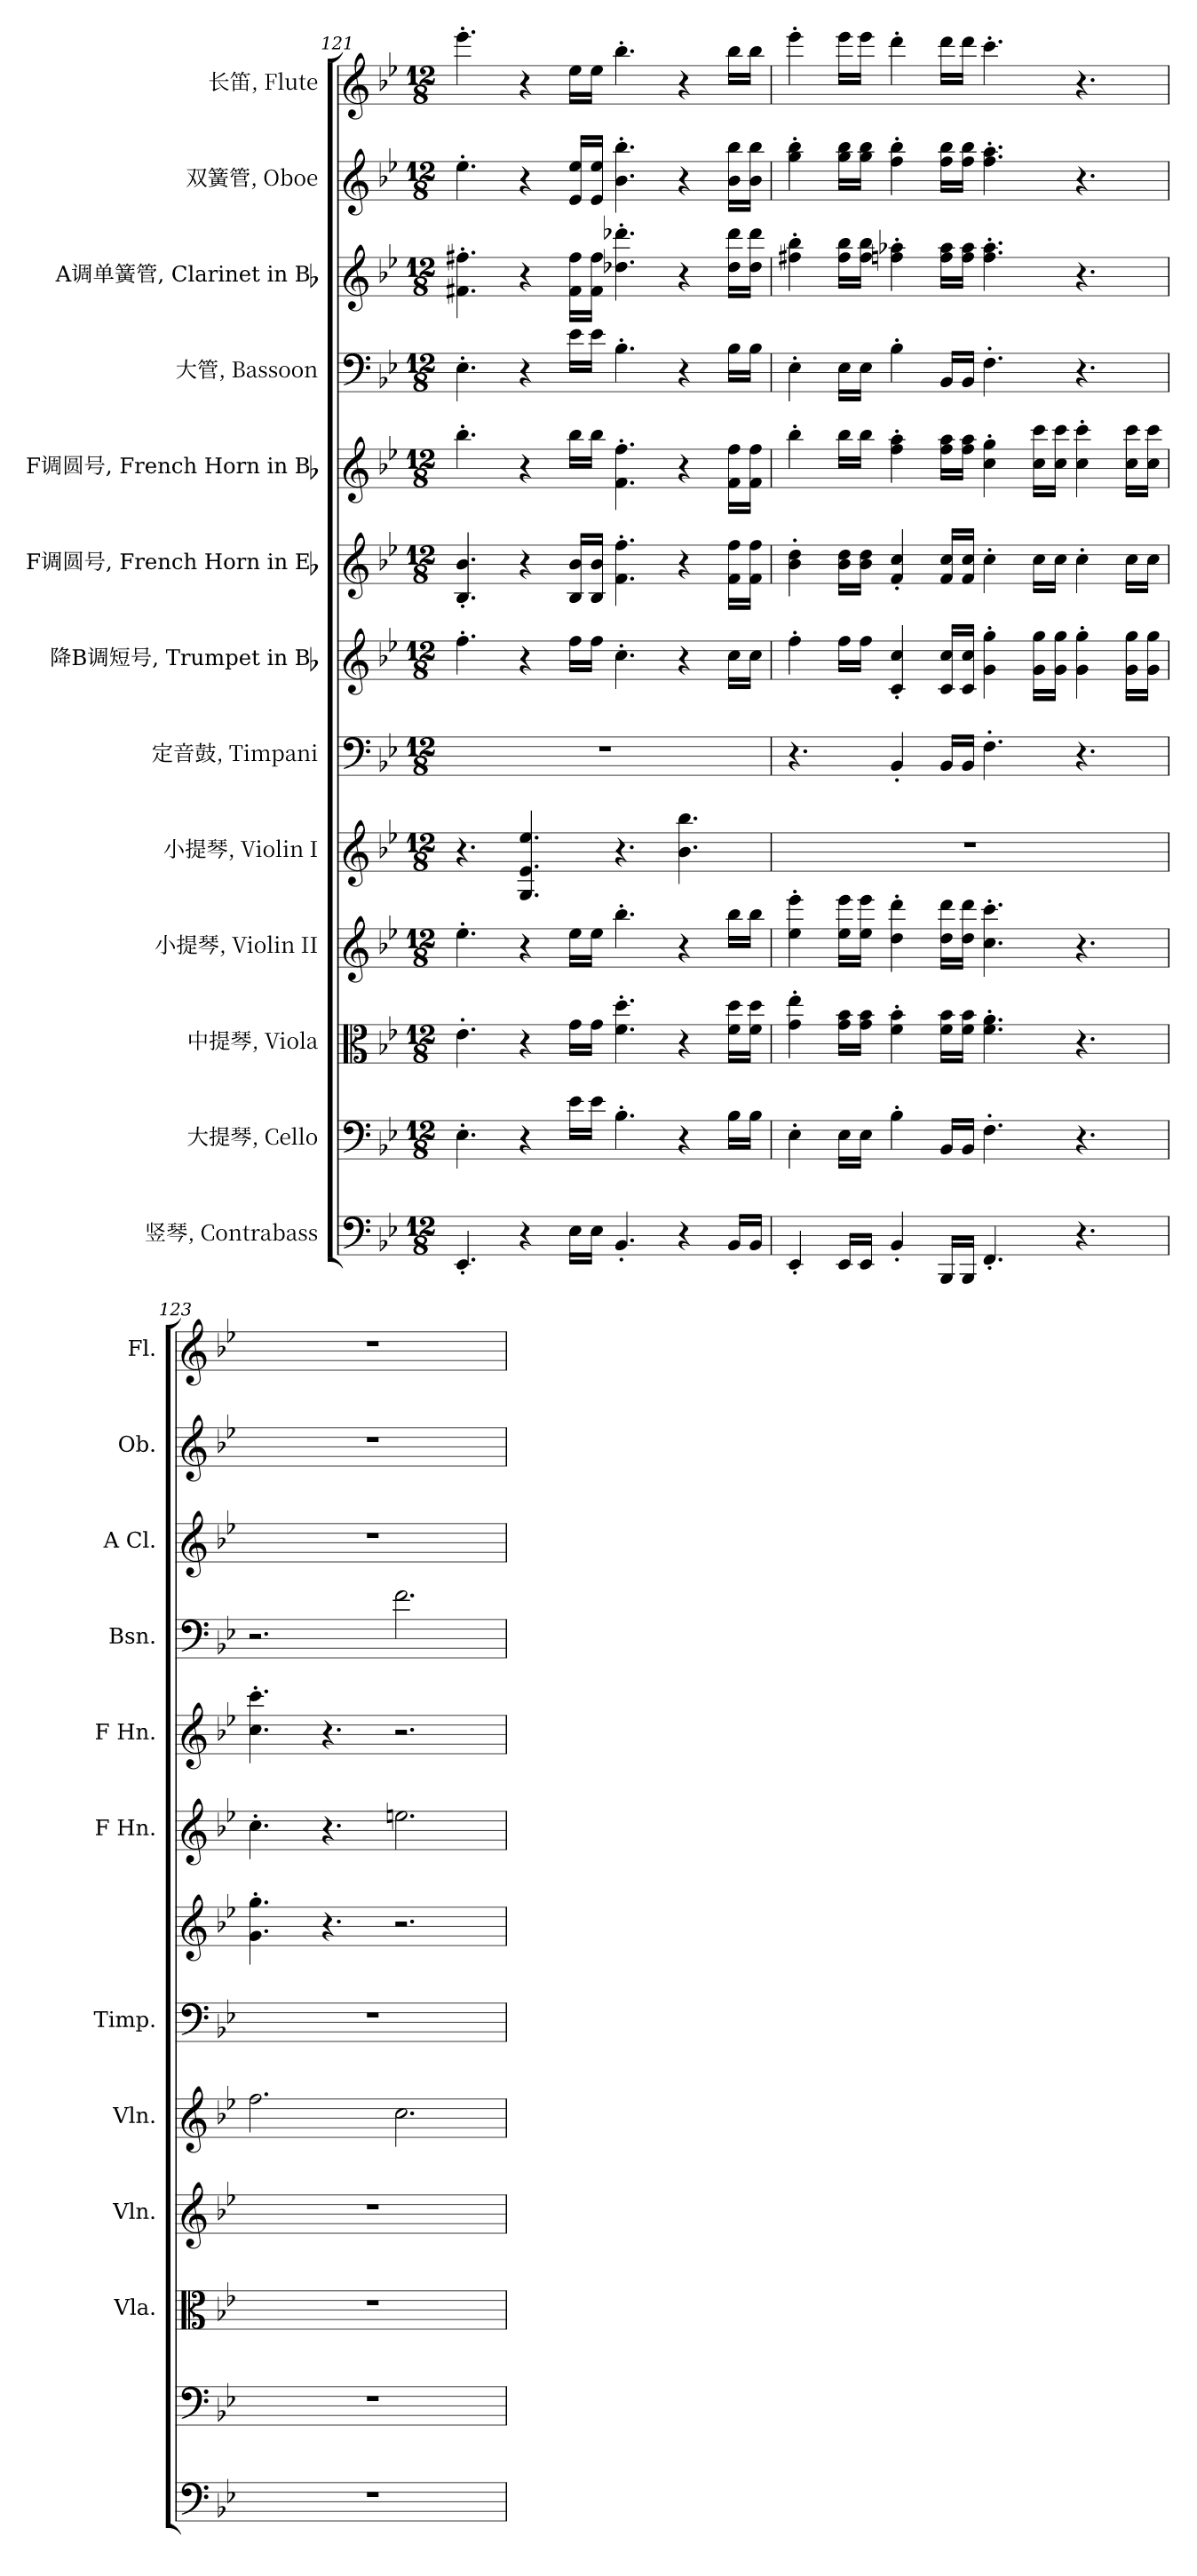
**kern	**kern	**kern	**kern	**kern	**kern	**kern	**kern	**kern	**kern	**kern	**kern	**kern
*part13	*part12	*part11	*part10	*part9	*part8	*part7	*part6	*part5	*part4	*part3	*part2	*part1
*staff13	*staff12	*staff11	*staff10	*staff9	*staff8	*staff7	*staff6	*staff5	*staff4	*staff3	*staff2	*staff1
*I"竖琴, Contrabass	*I"大提琴, Cello	*I"中提琴, Viola	*I"小提琴, Violin II	*I"小提琴, Violin I	*I"定音鼓, Timpani	*I"降B调短号, Trumpet in B-flat	*I"F调圆号, French Horn in E-flat	*I"F调圆号, French Horn in B-flat	*I"大管, Bassoon	*I"A调单簧管, Clarinet in B-flat	*I"双簧管, Oboe	*I"长笛, Flute
*	*	*I'Vla.	*I'Vln.	*I'Vln.	*I'Timp.	*	*I'F Hn.	*I'F Hn.	*I'Bsn.	*I'A Cl.	*I'Ob.	*I'Fl.
*clefF4	*clefF4	*clefC3	*clefG2	*clefG2	*clefF4	*clefG2	*clefG2	*clefG2	*clefF4	*clefG2	*clefG2	*clefG2
*	*	*	*	*	*	*ITrd1c2	*ITrd4c7	*ITrd4c7	*	*ITrd2c3	*	*
*k[b-e-]	*k[b-e-]	*k[b-e-]	*k[b-e-]	*k[b-e-]	*k[b-e-]	*k[b-e-a-d-]	*k[b-e-a-]	*k[b-e-a-]	*k[b-e-]	*k[f#]	*k[b-e-]	*k[b-e-]
*M12/8	*M12/8	*M12/8	*M12/8	*M12/8	*M12/8	*M12/8	*M12/8	*M12/8	*M12/8	*M12/8	*M12/8	*M12/8
=121	=121	=121	=121	=121	=121	=121	=121	=121	=121	=121	=121	=121
4.EE-'/	4.E-'\	4.e-'\	4.ee-'\	4.r	1.r	4.ee-'\	4.E-/' 4.e-/'	4.ee-'\	4.E-'\	4.d#X\' 4.dd#X\'	4.ee-'\	4.eee-'\
4r	4r	4r	4r	4.G/ 4.e-/ 4.ee-/	.	4r	4r	4r	4r	4r	4r	4r
16E-\LL	16e-\LL	16g\LL	16ee-\LL	.	.	16ee-\LL	16E-/ 16e-/LL	16ee-\LL	16e-\LL	16d#\ 16dd#\LL	16e-/ 16ee-/LL	16ee-\LL
16E-\JJ	16e-\JJ	16g\JJ	16ee-\JJ	.	.	16ee-\JJ	16E-/ 16e-/JJ	16ee-\JJ	16e-\JJ	16d#\ 16dd#\JJ	16e-/ 16ee-/JJ	16ee-\JJ
4.BB-'/	4.B-'\	4.f\' 4.dd\'	4.bb-'\	4.r	.	4.b-'\	4.B-\' 4.b-\'	4.B-\' 4.b-\'	4.B-'\	4.b-X\' 4.bb-X\'	4.b-\' 4.bb-\'	4.bb-'\
4r	4r	4r	4r	4.b-\ 4.bb-\	.	4r	4r	4r	4r	4r	4r	4r
16BB-/LL	16B-\LL	16f\ 16dd\LL	16bb-\LL	.	.	16b-\LL	16B-\ 16b-\LL	16B-\ 16b-\LL	16B-\LL	16b-\ 16bb-\LL	16b-\ 16bb-\LL	16bb-\LL
16BB-/JJ	16B-\JJ	16f\ 16dd\JJ	16bb-\JJ	.	.	16b-\JJ	16B-\ 16b-\JJ	16B-\ 16b-\JJ	16B-\JJ	16b-\ 16bb-\JJ	16b-\ 16bb-\JJ	16bb-\JJ
!!LO:PB:g=z
=122	=122	=122	=122	=122	=122	=122	=122	=122	=122	=122	=122	=122
4EE-'/	4E-'\	4g\' 4ee-\'	4ee-\' 4eee-\'	1.r	4.r	4ee-'\	4e-\' 4g\'	4ee-'\	4E-'\	4dd#X\' 4gg\'	4gg\' 4bb-\'	4eee-'\
16EE-/LL	16E-\LL	16g\ 16b-\LL	16ee-\ 16eee-\LL	.	.	16ee-\LL	16e-\ 16g\LL	16ee-\LL	16E-\LL	16dd#\ 16gg\LL	16gg\ 16bb-\LL	16eee-\LL
16EE-/JJ	16E-\JJ	16g\ 16b-\JJ	16ee-\ 16eee-\JJ	.	.	16ee-\JJ	16e-\ 16g\JJ	16ee-\JJ	16E-\JJ	16dd#\ 16gg\JJ	16gg\ 16bb-\JJ	16eee-\JJ
4BB-'/	4B-'\	4f\' 4b-\'	4dd\' 4ddd\'	.	4BB-'/	4B-/' 4b-/'	4B-/' 4f/'	4b-\' 4dd\'	4B-'\	4ddn\' 4ffn\'	4ff\' 4bb-\'	4ddd'\
16BBB-/LL	16BB-/LL	16f\ 16b-\LL	16dd\ 16ddd\LL	.	16BB-/LL	16B-/ 16b-/LL	16B-/ 16f/LL	16b-\ 16dd\LL	16BB-/LL	16dd\ 16ff\LL	16ff\ 16bb-\LL	16ddd\LL
16BBB-/JJ	16BB-/JJ	16f\ 16b-\JJ	16dd\ 16ddd\JJ	.	16BB-/JJ	16B-/ 16b-/JJ	16B-/ 16f/JJ	16b-\ 16dd\JJ	16BB-/JJ	16dd\ 16ff\JJ	16ff\ 16bb-\JJ	16ddd\JJ
4.FF'/	4.F'\	4.f\' 4.a\'	4.cc\' 4.ccc\'	.	4.F'\	4f\' 4ff\'	4f'\	4f\' 4cc\'	4.F'\	4.dd\' 4.ff\'	4.ff\' 4.aa\'	4.ccc'\
.	.	.	.	.	.	16f\ 16ff\LL	16f\LL	16f\ 16ff\LL	.	.	.	.
.	.	.	.	.	.	16f\ 16ff\JJ	16f\JJ	16f\ 16ff\JJ	.	.	.	.
4.r	4.r	4.r	4.r	.	4.r	4f\' 4ff\'	4f'\	4f\' 4ff\'	4.r	4.r	4.r	4.r
.	.	.	.	.	.	16f\ 16ff\LL	16f\LL	16f\ 16ff\LL	.	.	.	.
.	.	.	.	.	.	16f\ 16ff\JJ	16f\JJ	16f\ 16ff\JJ	.	.	.	.
=123	=123	=123	=123	=123	=123	=123	=123	=123	=123	=123	=123	=123
1.r	1.r	1.r	1.r	2.ff\	1.r	4.f\' 4.ff\'	4.f'\	4.f\' 4.ff\'	2.r	1.r	1.r	1.r
.	.	.	.	.	.	4.r	4.r	4.r	.	.	.	.
.	.	.	.	2.cc\	.	2.r	2.an\	2.r	2.f\	.	.	.
=	=	=	=	=	=	=	=	=	=	=	=	=
*-	*-	*-	*-	*-	*-	*-	*-	*-	*-	*-	*-	*-
